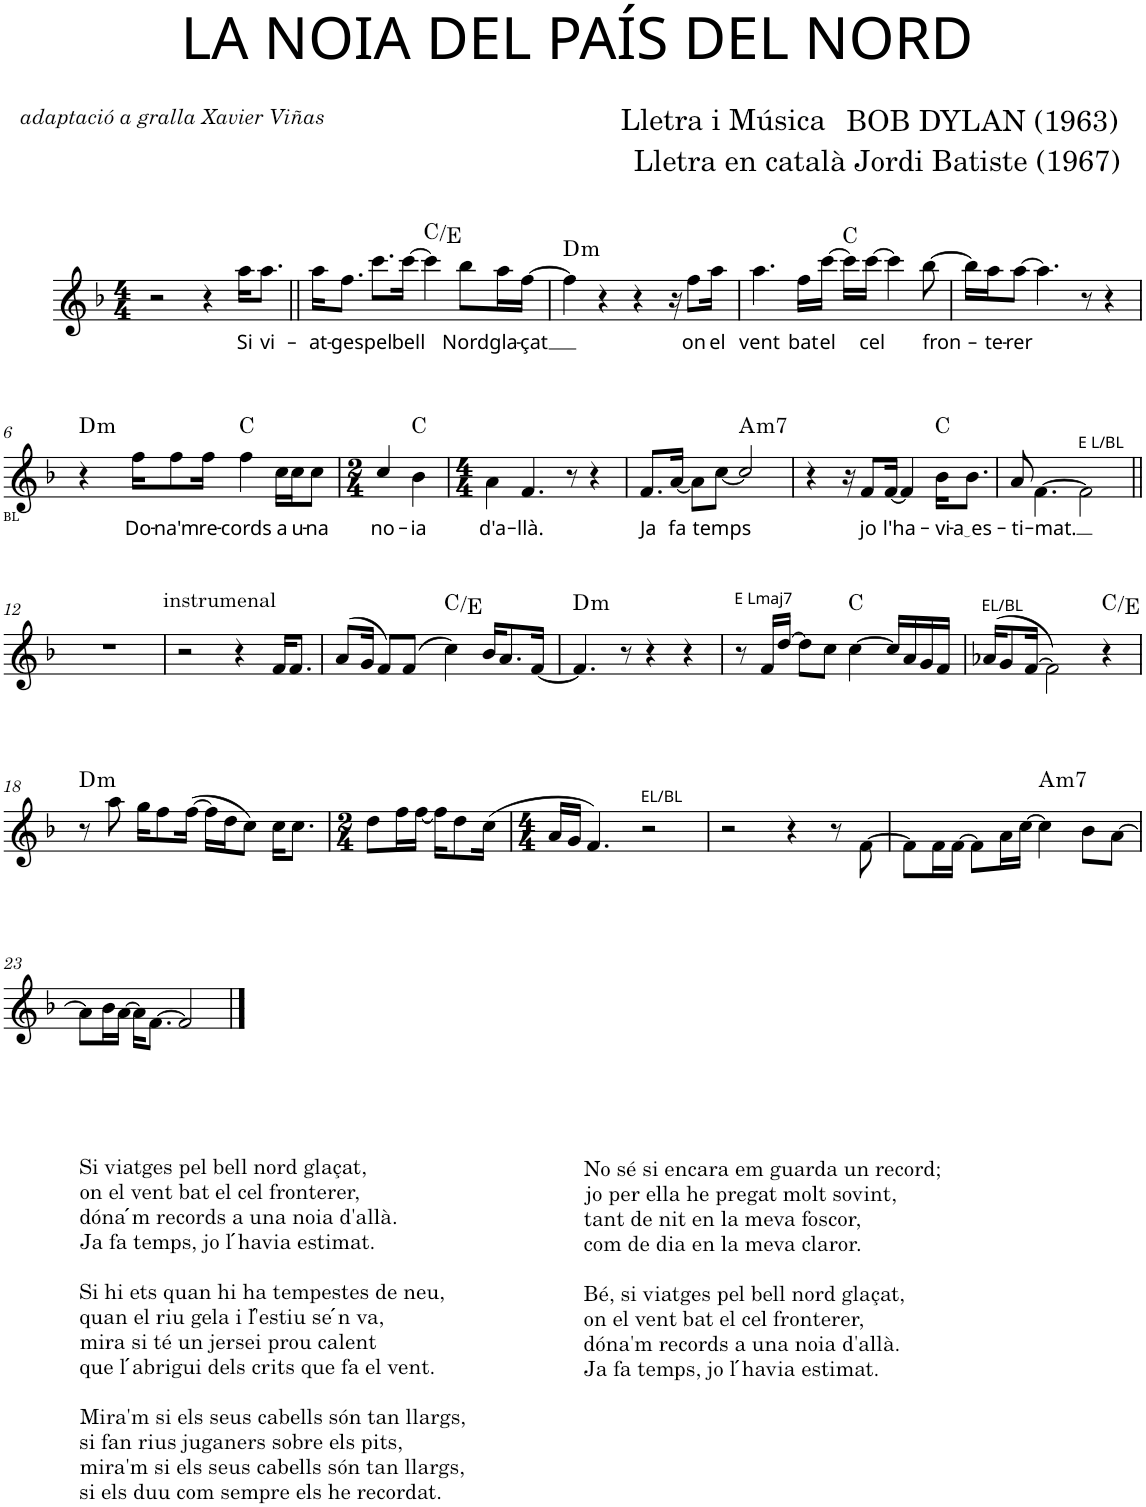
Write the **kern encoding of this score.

**kern	**text	**harte
*part1	*part1	*part1
*staff1	*staff1	*
*I"Voice	*	*
*I'V	*	*
*clefG2	*	*
*k[b-]	*	*
*M4/4	*	*
=1	=1	=1
2r	.	.
4r	.	.
!	!LO:LY:b	!
16aa\KL	Si	.
!	!LO:LY:b	!
8.aa\J	vi-	.
=2||	=2||	=2||
!	!LO:LY:b	!
16aa\KL	-at-	.
!	!LO:LY:b	!
8.ff\J	-ges	.
!	!LO:LY:b	!
8.ccc\L	pel	.
!	!LO:LY:b	!
[>16ccc\Jk	bell	.
4ccc\]	.	C:maj/3
!	!LO:LY:b	!
8bb-\L	Nord	.
!	!LO:LY:b	!
16aa\L	gla-	.
!	!LO:LY:b	!
[>16ff\JJ	-çat	.
=3	=3	=3
!	!	!LO:H:kt=m
4ff\]	.	D:min
4r	.	.
4r	.	.
16r	.	.
!	!LO:LY:b	!
8ff\L	on	.
!	!LO:LY:b	!
16aa\Jk	el	.
=4	=4	=4
!	!LO:LY:b	!
4.aa\	vent	.
!	!LO:LY:b	!
16ff\LL	bat	.
!	!LO:LY:b	!
[>16ccc\JJ	el	.
16ccc\LL]	.	C:maj
!	!LO:LY:b	!
[16ccc\JJ	cel	.
4ccc\]	.	.
!	!LO:LY:b	!
[8bb-\	-fron-	.
=5	=5	=5
16bb-\LL]	.	.
!	!LO:LY:b	!
16aa\J	-te-	.
!	!LO:LY:b	!
[>8aa\J	-rer	.
4.aa\]	.	.
8r	.	.
4r	.	.
!!LO:LB:g=z
=6	=6	=6
!	!	!LO:H:kt=m
4r	.	D:min
!	!LO:LY:b	!
16ff\KL	Do-	.
!	!LO:LY:b	!
8ff\	-na'm	.
!	!LO:LY:b	!
16ff\Jk	re-	.
!	!LO:LY:b	!
4ff\	-cords	C:maj
!	!LO:LY:b	!
16cc\LL	a	.
!	!LO:LY:b	!
16cc\J	u-	.
!	!LO:LY:b	!
8cc\J	-na	.
=7	=7	=7
*M2/4	*	*
!	!LO:LY:b	!
4cc/	no-	.
!	!LO:LY:b	!
4b-\	-ia	C:maj
=8	=8	=8
*M4/4	*	*
!	!LO:LY:b	!
4a\	d'a-	.
!	!LO:LY:b	!
4.f/	-llà.	.
8r	.	.
4r	.	.
=9	=9	=9
!	!LO:LY:b	!
8.f/L	Ja	.
!	!LO:LY:b	!
[<16a/Jk	fa	.
8a\L]	.	.
!	!LO:LY:b	!
[<8cc\J	temps	.
!	!	!LO:H:kt=m7
2cc/]	.	A:min7
=10	=10	=10
4r	.	.
16r	.	.
!	!LO:LY:b	!
8f/L	jo	.
!	!LO:LY:b	!
[<16f/Jk	l'ha-	.
4f/]	.	.
!	!LO:LY:b	!
16b-\KL	-vi-	C:maj
!	!LO:LY:b	!
8.b-\J	a es	.
=11	=11	=11
!	!LO:LY:b	!
8a/	-ti-	.
!	!LO:LY:b	!
[>4.f\	-mat.	.
!LO:TX:a:t=E L/BL	!	!
2f\]	.	.
!!LO:LB:g=z
=12||	=12||	=12||
1r	.	.
=13	=13	=13
!LO:TX:a:t=instrumenal	!	!
2r	.	.
4r	.	.
16f/KL	.	.
8.f/J	.	.
=14	=14	=14
(>8a/L	.	.
16g/Jk	.	.
8f/L)	.	.
(8f/J	.	.
4cc\)	.	C:maj/3
16b-/KL	.	.
8.a/	.	.
[16f/Jk	.	.
=15	=15	=15
!	!	!LO:H:kt=m
4.f/]	.	D:min
8r	.	.
4r	.	.
4r	.	.
=16	=16	=16
!LO:TX:a:t=E Lmaj7	!	!
8r	.	.
16f/LL	.	.
[>16dd/JJ	.	.
8dd\L]	.	.
8cc\J	.	.
[>4cc\	.	C:maj
16cc/LL]	.	.
16a/	.	.
16g/	.	.
16f/JJ	.	.
=17	=17	=17
!LO:TX:a:t=EL/BL	!	!
(>16a-X/KL	.	.
8g/	.	.
[>16f/Jk	.	.
2f\])	.	.
4r	.	C:maj/3
!!LO:LB:g=z
=18	=18	=18
!	!	!LO:H:kt=m
8r	.	D:min
8aa\	.	.
16gg\KL	.	.
8ff\	.	.
(>[>16ff\Jk	.	.
16ff\LL]	.	.
16dd\J	.	.
8cc\J)	.	.
16cc\KL	.	.
8.cc\J	.	.
=19	=19	=19
*M2/4	*	*
8dd\L	.	.
16ff\L	.	.
[<16ff\JJ	.	.
16ff\KL]	.	.
8dd\	.	.
(16cc\Jk	.	.
=20	=20	=20
*M4/4	*	*
16a/LL	.	.
16g/JJ	.	.
4.f/)	.	.
!LO:TX:a:t=EL/BL	!	!
2r	.	.
=21	=21	=21
2r	.	.
4r	.	.
8r	.	.
[>8f\	.	.
=22	=22	=22
8f\L]	.	.
16f\L	.	.
[>16f\JJ	.	.
8f\L]	.	.
16a\L	.	.
[>16cc\JJ	.	.
!	!	!LO:H:kt=m7
4cc\]	.	A:min7
8b-\L	.	.
[>8a\J	.	.
!!LO:LB:g=z
=23	=23	=23
8a\L]	.	.
16b-\L	.	.
[>16a\JJ	.	.
16a\KL]	.	.
[8.f\J	.	.
2f/]	.	.
==	==	==
*-	*-	*-
